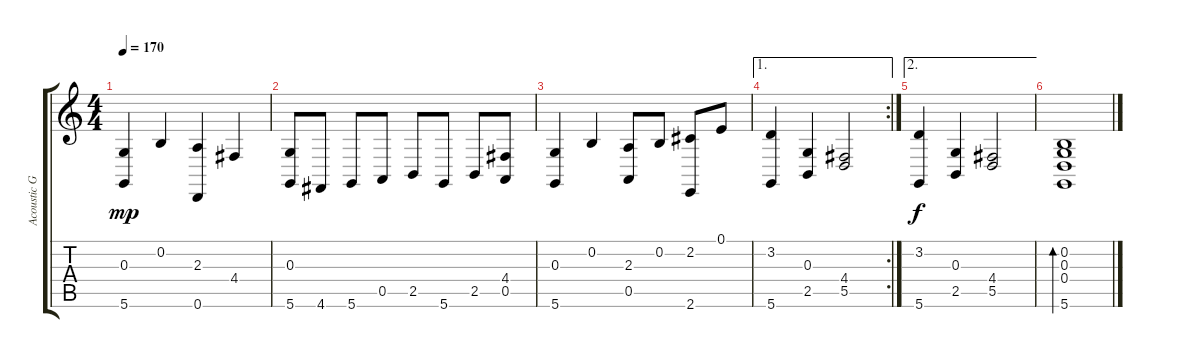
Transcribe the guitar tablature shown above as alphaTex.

\track ("Acoustic Guitar (steel)" "Acoustic G") {instrument orchestralharp}
\staff {score tabs}
\tuning (E4 B3 G3 D3 A2 D2) {hide}
\ts (4 4)
\tempo 170
\clef g2
\ks c
(0.3 5.6).4{dy mp} 0.2.4 (2.3 0.6).4 4.4.4 |
(0.3 5.6).8 4.6.8 5.6.8 0.5.8 2.5.8 5.6.8 2.5.8 (4.4 0.5).8 |
(0.3 5.6).4 0.2.4 (2.3 0.5).8 0.2.8 (2.2 2.6).8 0.1.8 |
\ae 1
\rc 2
(3.2 5.6).4 (0.3 2.5).4 (4.4 5.5).2 |
\ae 2
(3.2 5.6).4{dy f} (0.3 2.5).4 (4.4 5.5).2 |
(0.2 0.3 0.4 5.6).1{bd 480}
